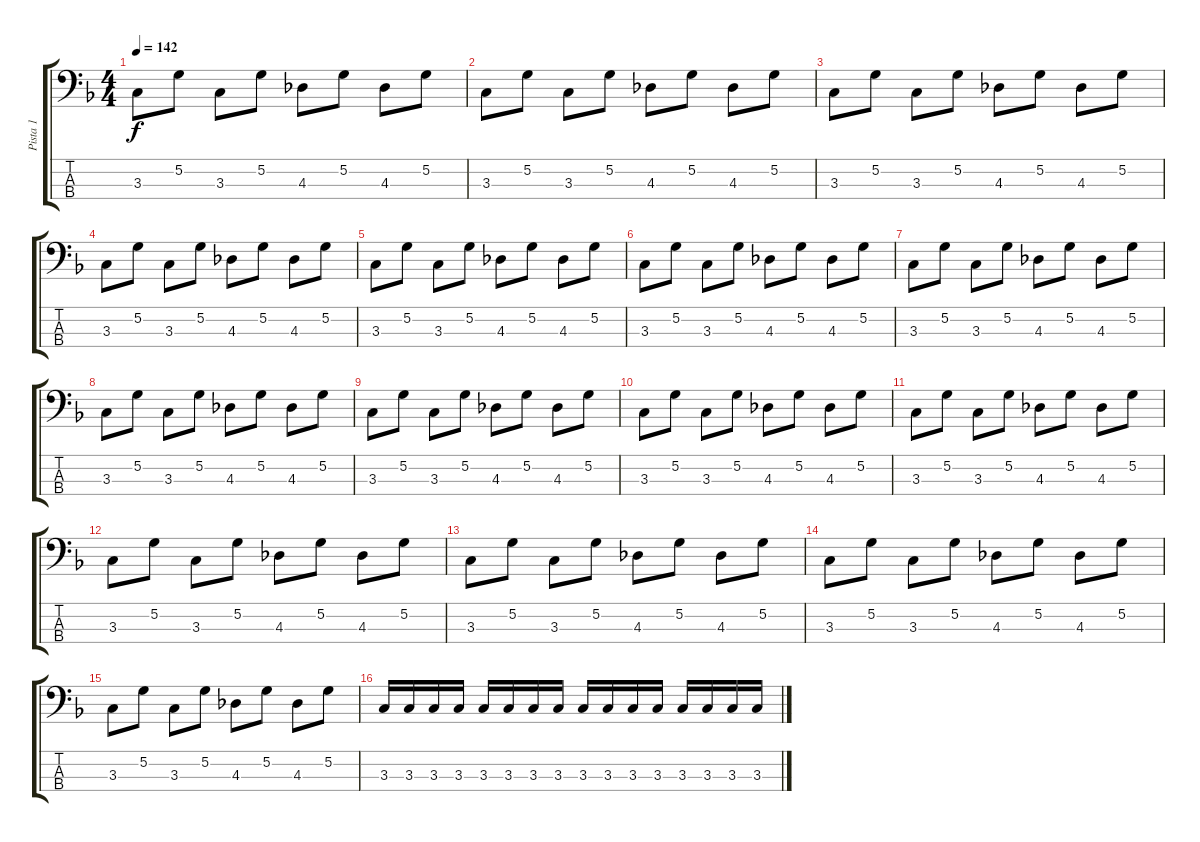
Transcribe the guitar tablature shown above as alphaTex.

\track ("Pista 1" "Pista 1") {instrument electricbassfinger}
\staff {score tabs}
\tuning (G2 D2 A1 E1) {hide}
\ts (4 4)
\tempo 142
\clef f4
\ks f
3.3.8{dy f} 5.2.8 3.3.8 5.2.8 4.3.8 5.2.8 4.3.8 5.2.8 |
3.3.8 5.2.8 3.3.8 5.2.8 4.3.8 5.2.8 4.3.8 5.2.8 |
3.3.8 5.2.8 3.3.8 5.2.8 4.3.8 5.2.8 4.3.8 5.2.8 |
3.3.8 5.2.8 3.3.8 5.2.8 4.3.8 5.2.8 4.3.8 5.2.8 |
3.3.8 5.2.8 3.3.8 5.2.8 4.3.8 5.2.8 4.3.8 5.2.8 |
3.3.8 5.2.8 3.3.8 5.2.8 4.3.8 5.2.8 4.3.8 5.2.8 |
3.3.8 5.2.8 3.3.8 5.2.8 4.3.8 5.2.8 4.3.8 5.2.8 |
3.3.8 5.2.8 3.3.8 5.2.8 4.3.8 5.2.8 4.3.8 5.2.8 |
3.3.8 5.2.8 3.3.8 5.2.8 4.3.8 5.2.8 4.3.8 5.2.8 |
3.3.8 5.2.8 3.3.8 5.2.8 4.3.8 5.2.8 4.3.8 5.2.8 |
3.3.8 5.2.8 3.3.8 5.2.8 4.3.8 5.2.8 4.3.8 5.2.8 |
3.3.8 5.2.8 3.3.8 5.2.8 4.3.8 5.2.8 4.3.8 5.2.8 |
3.3.8 5.2.8 3.3.8 5.2.8 4.3.8 5.2.8 4.3.8 5.2.8 |
3.3.8 5.2.8 3.3.8 5.2.8 4.3.8 5.2.8 4.3.8 5.2.8 |
3.3.8 5.2.8 3.3.8 5.2.8 4.3.8 5.2.8 4.3.8 5.2.8 |
3.3.16 3.3.16 3.3.16 3.3.16 3.3.16 3.3.16 3.3.16 3.3.16 3.3.16 3.3.16 3.3.16 3.3.16 3.3.16 3.3.16 3.3.16 3.3.16
